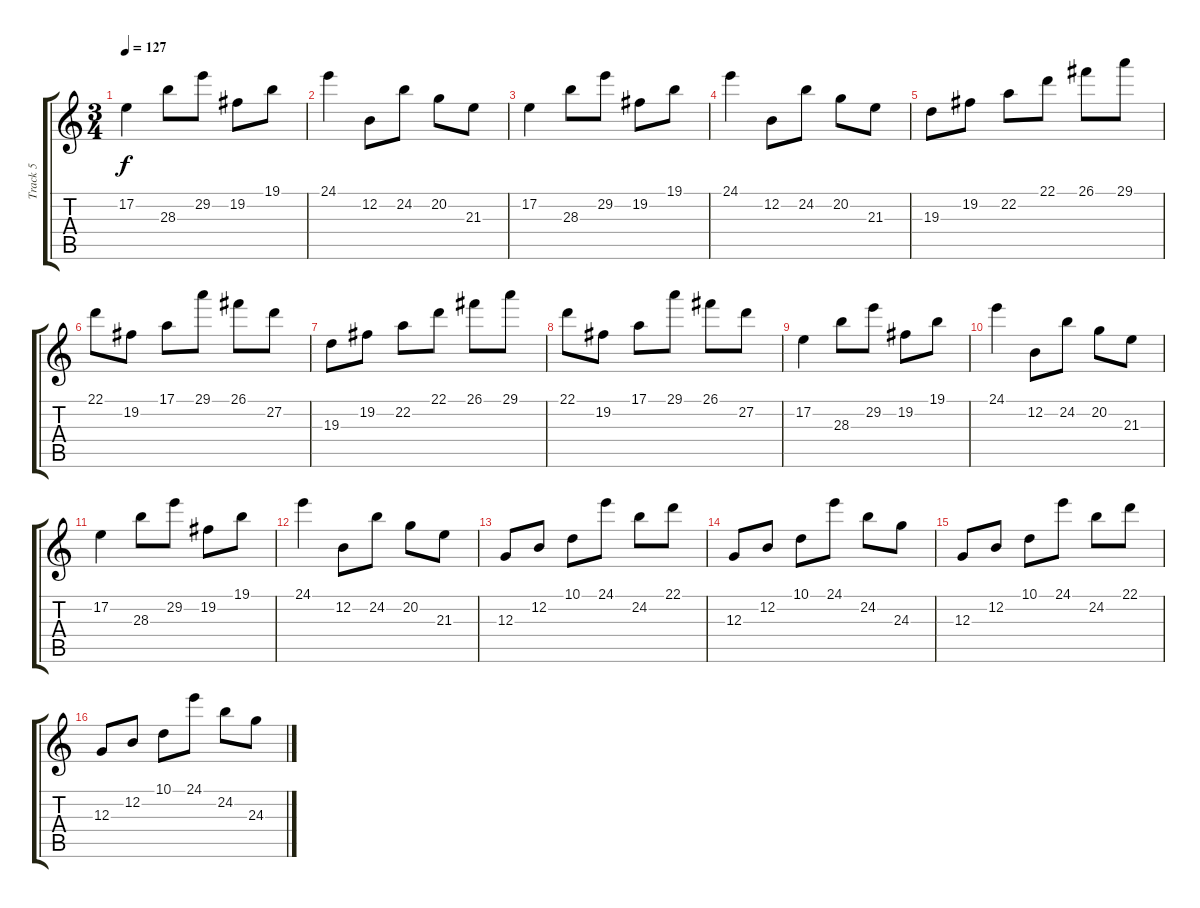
\track ("Track 5" "Track 5") {instrument brightacousticpiano}
\staff {score tabs}
\tuning (E4 B3 G3 D3 A2 E2) {hide}
\ts (3 4)
\tempo 127
\clef g2
\ks c
17.2.4{dy f} 28.3.8 29.2.8 19.2.8 19.1.8 |
24.1.4 12.2.8 24.2.8 20.2.8 21.3.8 |
17.2.4 28.3.8 29.2.8 19.2.8 19.1.8 |
24.1.4 12.2.8 24.2.8 20.2.8 21.3.8 |
19.3.8 19.2.8 22.2.8 22.1.8 26.1.8 29.1.8 |
22.1.8 19.2.8 17.1.8 29.1.8 26.1.8 27.2.8 |
19.3.8 19.2.8 22.2.8 22.1.8 26.1.8 29.1.8 |
22.1.8 19.2.8 17.1.8 29.1.8 26.1.8 27.2.8 |
17.2.4 28.3.8 29.2.8 19.2.8 19.1.8 |
24.1.4 12.2.8 24.2.8 20.2.8 21.3.8 |
17.2.4 28.3.8 29.2.8 19.2.8 19.1.8 |
24.1.4 12.2.8 24.2.8 20.2.8 21.3.8 |
12.3.8 12.2.8 10.1.8 24.1.8 24.2.8 22.1.8 |
12.3.8 12.2.8 10.1.8 24.1.8 24.2.8 24.3.8 |
12.3.8 12.2.8 10.1.8 24.1.8 24.2.8 22.1.8 |
12.3.8 12.2.8 10.1.8 24.1.8 24.2.8 24.3.8
